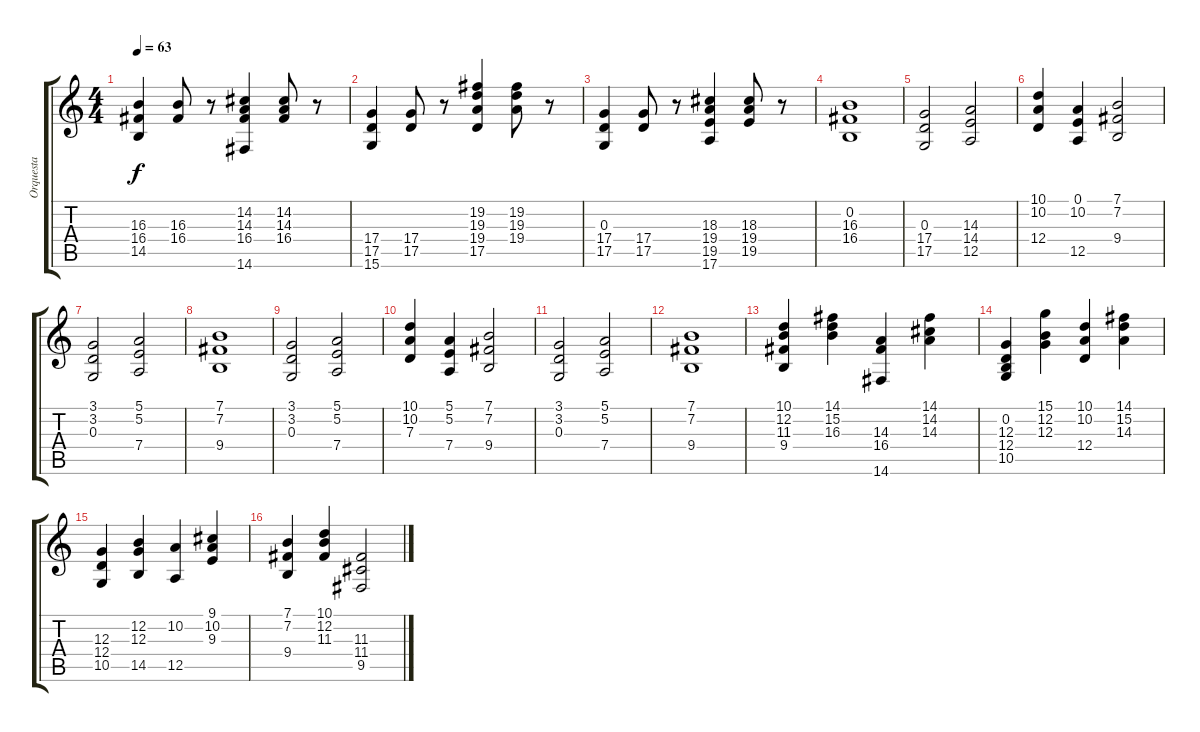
\track ("Orquesta" "Orquesta") {instrument cello}
\staff {score tabs}
\tuning (E4 B3 G3 D3 A2 E2) {hide}
\ts (4 4)
\tempo 63
\clef g2
\ks c
(16.3 16.4 14.5).4{dy f} (16.3 16.4).8 r.8 (14.2 14.3 16.4 14.6).4 (14.2 14.3 16.4).8 r.8 |
(17.4 17.5 15.6).4 (17.4 17.5).8 r.8 (19.2 19.3 19.4 17.5).4 (19.2 19.3 19.4).8 r.8 |
(0.3 17.4 17.5).4 (17.4 17.5).8 r.8 (18.3 19.4 19.5 17.6).4 (18.3 19.4 19.5).8 r.8 |
(0.2 16.3 16.4).1 |
(0.3 17.4 17.5).2 (14.3 14.4 12.5).2 |
(10.1 10.2 12.4).4 (0.1 10.2 12.5).4 (7.1 7.2 9.4).2 |
(3.1 3.2 0.3).2 (5.1 5.2 7.4).2 |
(7.1 7.2 9.4).1 |
(3.1 3.2 0.3).2 (5.1 5.2 7.4).2 |
(10.1 10.2 7.3).4 (5.1 5.2 7.4).4 (7.1 7.2 9.4).2 |
(3.1 3.2 0.3).2 (5.1 5.2 7.4).2 |
(7.1 7.2 9.4).1 |
(10.1 12.2 11.3 9.4).4{volume 2} (14.1 15.2 16.3).4 (14.3 16.4 14.6).4 (14.1 14.2 14.3).4 |
(0.2 12.3 12.4 10.5).4 (15.1 12.2 12.3).4 (10.1 10.2 12.4).4 (14.1 15.2 14.3).4 |
(12.3 12.4 10.5).4 (12.2 12.3 14.5).4 (10.2 12.5).4 (9.1 10.2 9.3).4 |
(7.1 7.2 9.4).4 (10.1 12.2 11.3).4 (11.3 11.4 9.5).2
